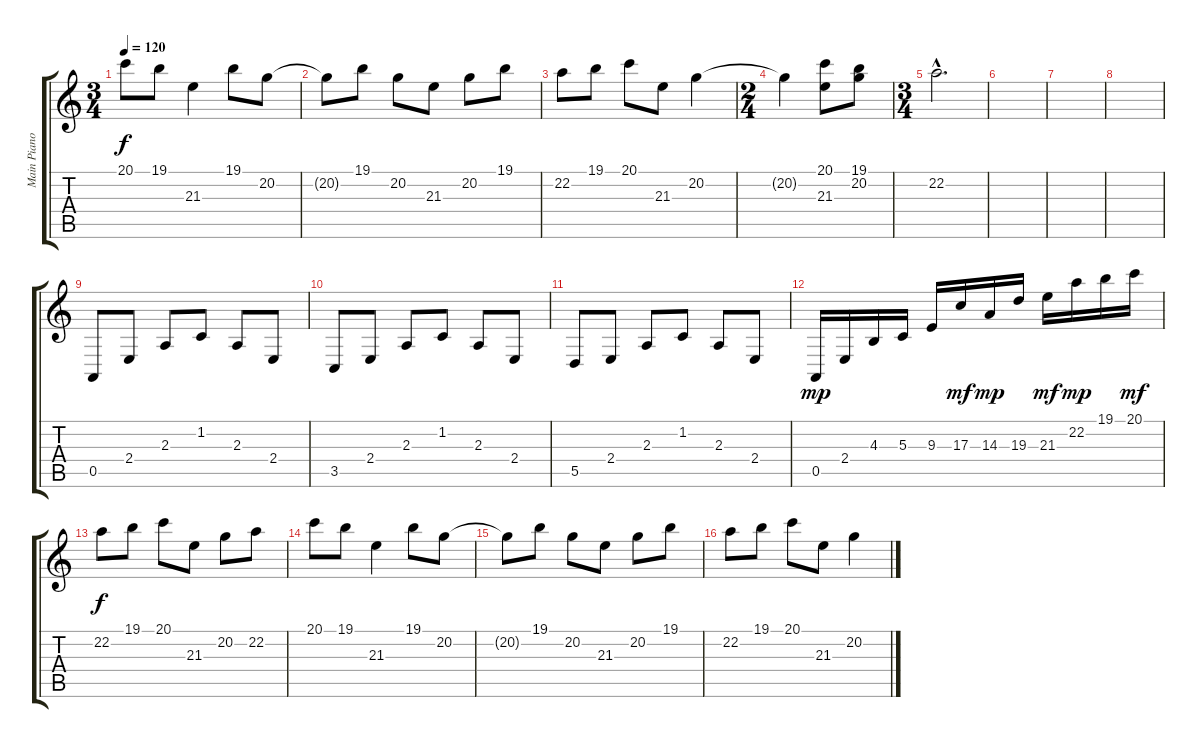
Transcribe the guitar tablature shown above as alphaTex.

\track ("Main Piano" "Main Piano") {instrument acousticgrandpiano}
\staff {score tabs}
\tuning (E4 B3 G3 D3 A2 E2) {hide}
\ts (3 4)
\tempo 120
\clef g2
\ks c
20.1.8{dy f} 19.1.8 21.3.4 19.1.8 20.2.8 |
20.2{t}.8 19.1.8 20.2.8 21.3.8 20.2.8 19.1.8 |
22.2.8 19.1.8 20.1.8 21.3.8 20.2.4 |
\ts (2 4)
20.2{t}.4 (20.1 21.3).8 (19.1 20.2).8 |
\ts (3 4)
22.2{hac}.2{d} |
|
|
|
0.5.8{volume 3 balance 11} 2.4.8 2.3.8 1.2.8 2.3.8 2.4.8 |
3.5.8 2.4.8 2.3.8 1.2.8 2.3.8 2.4.8 |
5.5.8 2.4.8 2.3.8 1.2.8 2.3.8 2.4.8 |
0.5.16{dy mp} 2.4.16 4.3.16 5.3.16 9.3.16 17.3.16{dy mf} 14.3.16{dy mp} 19.3.16 21.3.16{dy mf} 22.2.16{dy mp} 19.1.16 20.1.16{dy mf} |
22.2.8{dy f} 19.1.8 20.1.8 21.3.8 20.2.8 22.2.8 |
20.1.8 19.1.8 21.3.4 19.1.8 20.2.8 |
20.2{t}.8{volume 2} 19.1.8 20.2.8 21.3.8 20.2.8 19.1.8 |
22.2.8 19.1.8 20.1.8 21.3.8 20.2.4
